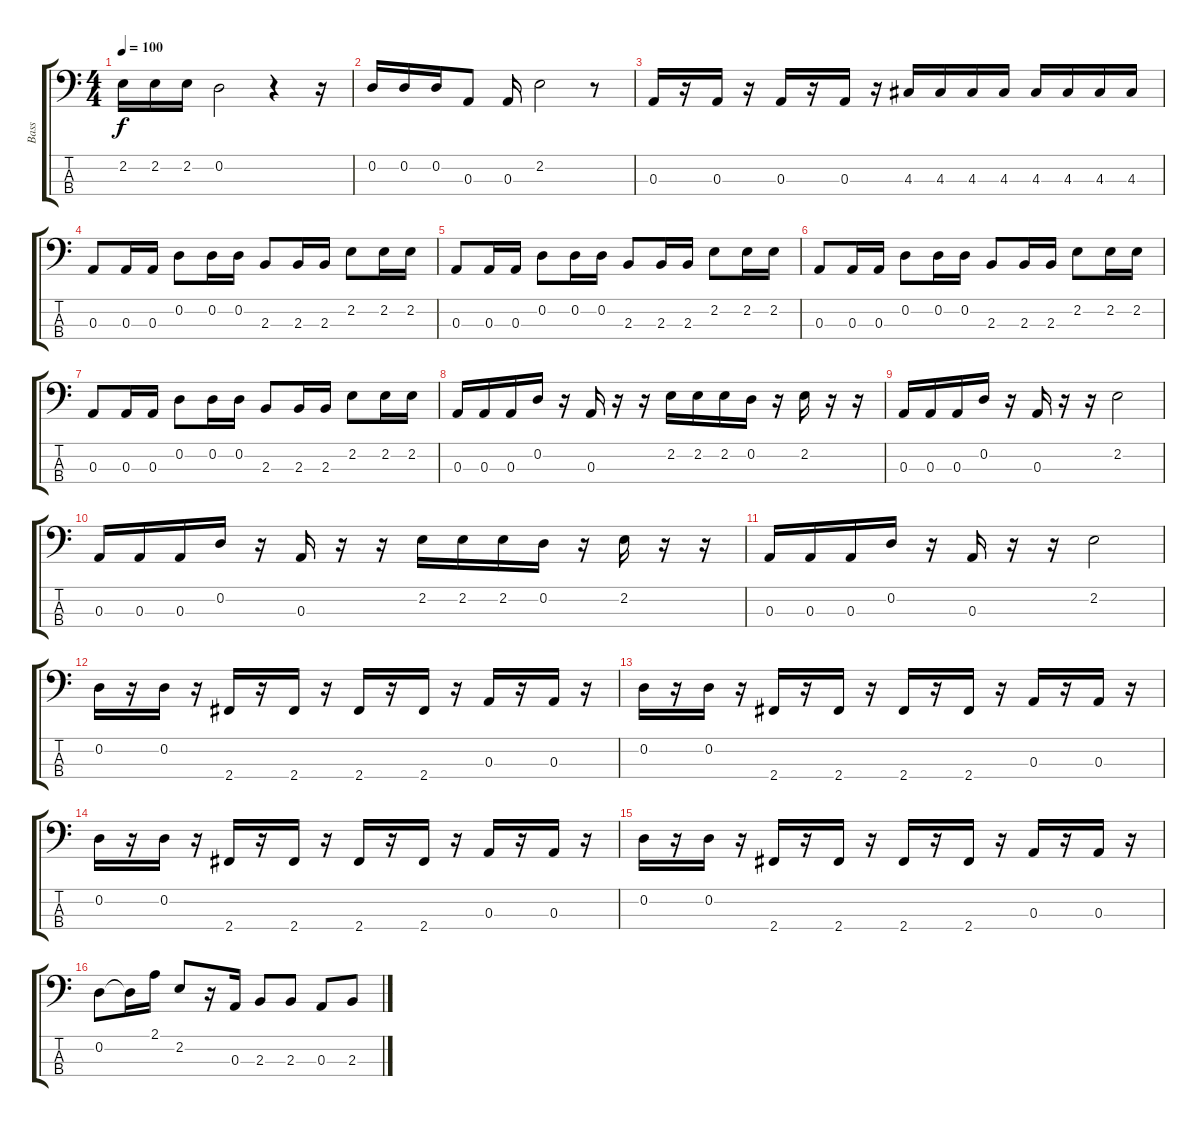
\track ("Bass" "Bass") {instrument electricbassfinger}
\staff {score tabs}
\tuning (G2 D2 A1 E1) {hide}
\ts (4 4)
\tempo 100
\clef f4
\ks c
2.2.16{dy f} 2.2.16 2.2.16 0.2.2 r.4 r.16 |
0.2.16 0.2.16 0.2.16 0.3.8 0.3.16 2.2.2 r.8 |
0.3.16 r.16 0.3.16 r.16 0.3.16 r.16 0.3.16 r.16 4.3.16 4.3.16 4.3.16 4.3.16 4.3.16 4.3.16 4.3.16 4.3.16 |
0.3.8 0.3.16 0.3.16 0.2.8 0.2.16 0.2.16 2.3.8 2.3.16 2.3.16 2.2.8 2.2.16 2.2.16 |
0.3.8 0.3.16 0.3.16 0.2.8 0.2.16 0.2.16 2.3.8 2.3.16 2.3.16 2.2.8 2.2.16 2.2.16 |
0.3.8 0.3.16 0.3.16 0.2.8 0.2.16 0.2.16 2.3.8 2.3.16 2.3.16 2.2.8 2.2.16 2.2.16 |
0.3.8 0.3.16 0.3.16 0.2.8 0.2.16 0.2.16 2.3.8 2.3.16 2.3.16 2.2.8 2.2.16 2.2.16 |
0.3.16 0.3.16 0.3.16 0.2.16 r.16 0.3.16 r.16 r.16 2.2.16 2.2.16 2.2.16 0.2.16 r.16 2.2.16 r.16 r.16 |
0.3.16 0.3.16 0.3.16 0.2.16 r.16 0.3.16 r.16 r.16 2.2.2 |
0.3.16 0.3.16 0.3.16 0.2.16 r.16 0.3.16 r.16 r.16 2.2.16 2.2.16 2.2.16 0.2.16 r.16 2.2.16 r.16 r.16 |
0.3.16 0.3.16 0.3.16 0.2.16 r.16 0.3.16 r.16 r.16 2.2.2 |
0.2.16 r.16 0.2.16 r.16 2.4.16 r.16 2.4.16 r.16 2.4.16 r.16 2.4.16 r.16 0.3.16 r.16 0.3.16 r.16 |
0.2.16 r.16 0.2.16 r.16 2.4.16 r.16 2.4.16 r.16 2.4.16 r.16 2.4.16 r.16 0.3.16 r.16 0.3.16 r.16 |
0.2.16 r.16 0.2.16 r.16 2.4.16 r.16 2.4.16 r.16 2.4.16 r.16 2.4.16 r.16 0.3.16 r.16 0.3.16 r.16 |
0.2.16 r.16 0.2.16 r.16 2.4.16 r.16 2.4.16 r.16 2.4.16 r.16 2.4.16 r.16 0.3.16 r.16 0.3.16 r.16 |
0.2.8 0.2{t}.16 2.1.16 2.2.8 r.16 0.3.16 2.3.8 2.3.8 0.3.8 2.3.8
